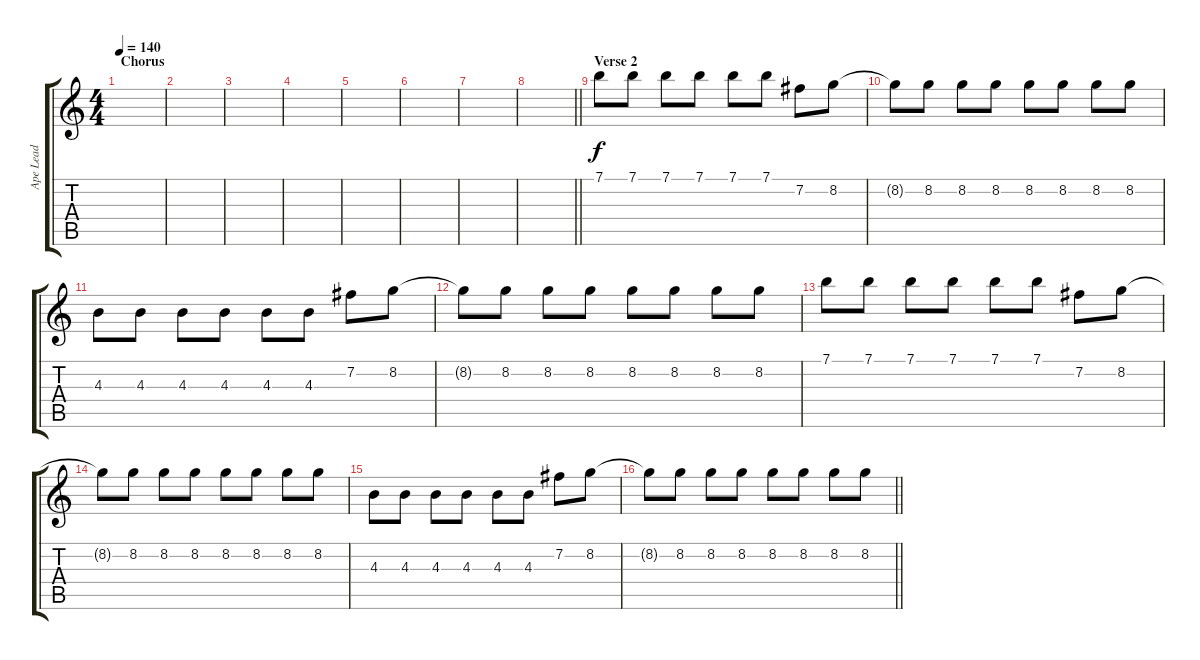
\track ("Ape Lead" "Ape Lead") {instrument distortionguitar}
\staff {score tabs}
\tuning (E4 B3 G3 D3 A2 E2) {hide}
\ts (4 4)
\section ("" "Chorus")
\tempo 140
\clef g2
\ks c
|
|
|
|
|
|
|
\barLineRight lightlight
|
\section ("" "Verse 2")
7.1.8{instrument acousticguitarnylon} 7.1.8 7.1.8 7.1.8 7.1.8 7.1.8 7.2.8 8.2.8 |
8.2{t}.8 8.2.8 8.2.8 8.2.8 8.2.8 8.2.8 8.2.8 8.2.8 |
4.3.8 4.3.8 4.3.8 4.3.8 4.3.8 4.3.8 7.2.8 8.2.8 |
8.2{t}.8 8.2.8 8.2.8 8.2.8 8.2.8 8.2.8 8.2.8 8.2.8 |
7.1.8 7.1.8 7.1.8 7.1.8 7.1.8 7.1.8 7.2.8 8.2.8 |
8.2{t}.8 8.2.8 8.2.8 8.2.8 8.2.8 8.2.8 8.2.8 8.2.8 |
4.3.8 4.3.8 4.3.8 4.3.8 4.3.8 4.3.8 7.2.8 8.2.8 |
\barLineRight lightlight
8.2{t}.8 8.2.8 8.2.8 8.2.8 8.2.8 8.2.8 8.2.8 8.2.8
